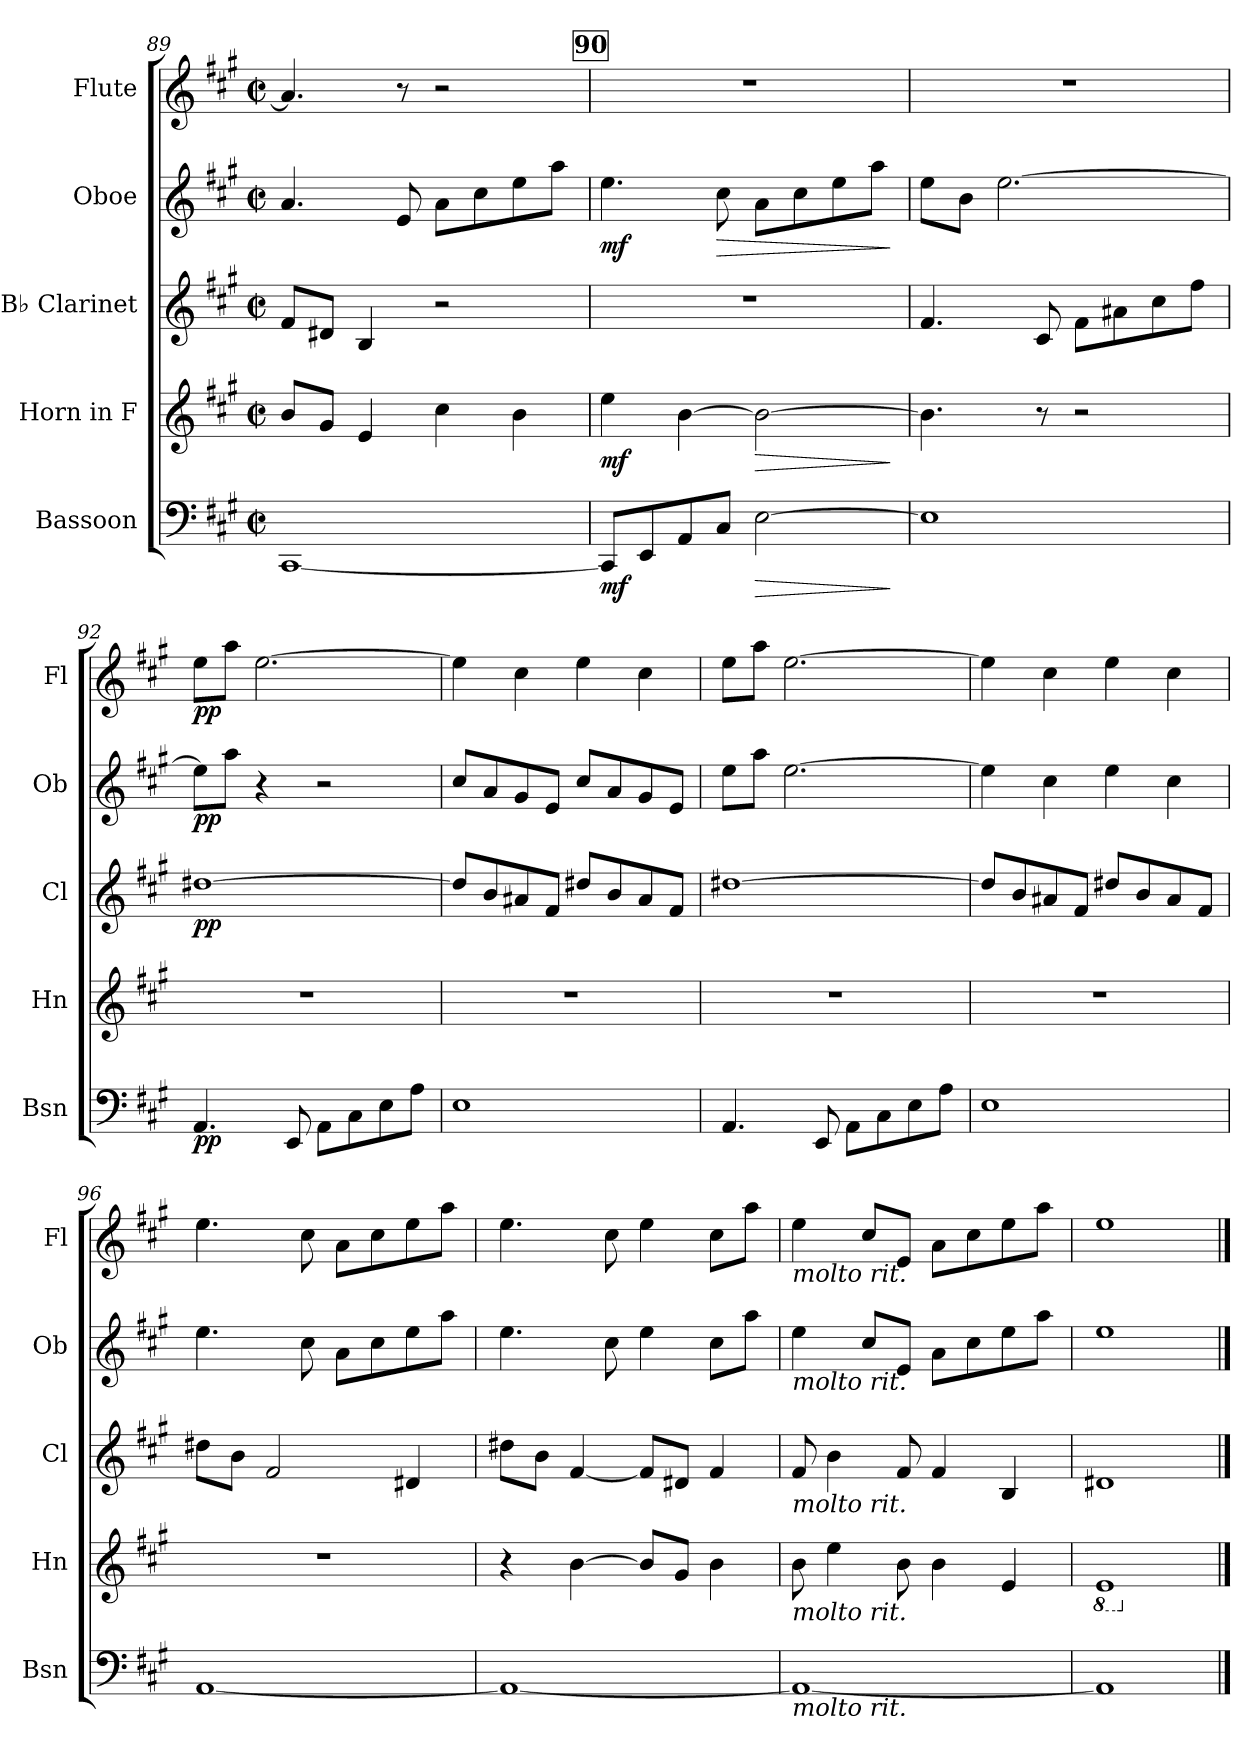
**kern	**dynam	**kern	**dynam	**kern	**dynam	**kern	**dynam	**kern	**dynam
*part5	*part5	*part4	*part4	*part3	*part3	*part2	*part2	*part1	*part1
*staff5	*staff5	*staff4	*staff4	*staff3	*staff3	*staff2	*staff2	*staff1	*staff1
*I"Bassoon	*	*I"Horn in F	*	*I"B♭ Clarinet	*	*I"Oboe	*	*I"Flute	*
*I'Bsn	*	*I'Hn	*	*I'Cl	*	*I'Ob	*	*I'Fl	*
*clefF4	*	*clefG2	*	*clefG2	*	*clefG2	*	*clefG2	*
*	*	*ITrd4c7	*	*ITrd1c2	*	*	*	*	*
*k[f#c#g#]	*	*k[f#c#]	*	*k[f#]	*	*k[f#c#g#]	*	*k[f#c#g#]	*
*M2/2	*	*M2/2	*	*M2/2	*	*M2/2	*	*M2/2	*
*met(c|)	*	*met(c|)	*	*met(c|)	*	*met(c|)	*	*met(c|)	*
=89	=89	=89	=89	=89	=89	=89	=89	=89	=89
[1CC#	.	8e/L	.	8e/L	.	4.a/	.	4.a/]	.
.	.	8c#/J	.	8c#X/J	.	.	.	.	.
.	.	4A/	.	4A/	.	.	.	.	.
.	.	.	.	.	.	8e/	.	8r	.
.	.	4f#\	.	2r	.	8a\L	.	2r	.
.	.	.	.	.	.	8cc#\	.	.	.
.	.	4e\	.	.	.	8ee\	.	.	.
.	.	.	.	.	.	8aa\J	.	.	.
!!LO:REH:place=s1:a:B:fs=14:t=90
=90	=90	=90	=90	=90	=90	=90	=90	=90	=90
!	!LO:DY:b	!	!LO:DY:b	!	!	!	!LO:DY:b	!	!
8CC#/L]	mf	4a\	mf	1r	.	4.ee\	mf	1r	.
8EE/	.	.	.	.	.	.	.	.	.
8AA/	.	[4e\	.	.	.	.	.	.	.
!	!	!	!	!	!	!	!LO:HP:b	!	!
8C#/J	.	.	.	.	.	8cc#\	>	.	.
!	!LO:HP:b	!	!LO:HP:b	!	!	!	!	!	!
[2E\	>	2e\_	>	.	.	8a\L	.	.	.
.	.	.	.	.	.	8cc#\	.	.	.
.	.	.	.	.	.	8ee\	.	.	.
.	.	.	.	.	.	8aa\J	.	.	.
.	]	.	]	.	.	.	]	.	.
=91	=91	=91	=91	=91	=91	=91	=91	=91	=91
1E]	.	4.e\]	.	4.e/	.	8ee\L	.	1r	.
.	.	.	.	.	.	8b\J	.	.	.
.	.	.	.	.	.	[2.ee\	.	.	.
.	.	8r	.	8B/	.	.	.	.	.
.	.	2r	.	8e\L	.	.	.	.	.
.	.	.	.	8g#X\	.	.	.	.	.
.	.	.	.	8b\	.	.	.	.	.
.	.	.	.	8ee\J	.	.	.	.	.
!!LO:PB:g=z
=92	=92	=92	=92	=92	=92	=92	=92	=92	=92
!	!LO:DY:b	!	!	!	!LO:DY:b	!	!LO:DY:b	!	!LO:DY:b
4.AA/	pp	1r	.	[1cc#X	pp	8ee\L]	pp	8ee\L	pp
.	.	.	.	.	.	8aa\J	.	8aa\J	.
.	.	.	.	.	.	4r	.	[2.ee\	.
8EE/	.	.	.	.	.	.	.	.	.
8AA\L	.	.	.	.	.	2r	.	.	.
8C#\	.	.	.	.	.	.	.	.	.
8E\	.	.	.	.	.	.	.	.	.
8A\J	.	.	.	.	.	.	.	.	.
=93	=93	=93	=93	=93	=93	=93	=93	=93	=93
1E	.	1r	.	8cc#/L]	.	8cc#/L	.	4ee\]	.
.	.	.	.	8a/	.	8a/	.	.	.
.	.	.	.	8g#X/	.	8g#/	.	4cc#\	.
.	.	.	.	8e/J	.	8e/J	.	.	.
.	.	.	.	8cc#X/L	.	8cc#/L	.	4ee\	.
.	.	.	.	8a/	.	8a/	.	.	.
.	.	.	.	8g#/	.	8g#/	.	4cc#\	.
.	.	.	.	8e/J	.	8e/J	.	.	.
=94	=94	=94	=94	=94	=94	=94	=94	=94	=94
4.AA/	.	1r	.	[1cc#X	.	8ee\L	.	8ee\L	.
.	.	.	.	.	.	8aa\J	.	8aa\J	.
.	.	.	.	.	.	[2.ee\	.	[2.ee\	.
8EE/	.	.	.	.	.	.	.	.	.
8AA\L	.	.	.	.	.	.	.	.	.
8C#\	.	.	.	.	.	.	.	.	.
8E\	.	.	.	.	.	.	.	.	.
8A\J	.	.	.	.	.	.	.	.	.
=95	=95	=95	=95	=95	=95	=95	=95	=95	=95
1E	.	1r	.	8cc#/L]	.	4ee\]	.	4ee\]	.
.	.	.	.	8a/	.	.	.	.	.
.	.	.	.	8g#X/	.	4cc#\	.	4cc#\	.
.	.	.	.	8e/J	.	.	.	.	.
.	.	.	.	8cc#X/L	.	4ee\	.	4ee\	.
.	.	.	.	8a/	.	.	.	.	.
.	.	.	.	8g#/	.	4cc#\	.	4cc#\	.
.	.	.	.	8e/J	.	.	.	.	.
=96	=96	=96	=96	=96	=96	=96	=96	=96	=96
[1AA	.	1r	.	8cc#X\L	.	4.ee\	.	4.ee\	.
.	.	.	.	8a\J	.	.	.	.	.
.	.	.	.	2e/	.	.	.	.	.
.	.	.	.	.	.	8cc#\	.	8cc#\	.
.	.	.	.	.	.	8a\L	.	8a\L	.
.	.	.	.	.	.	8cc#\	.	8cc#\	.
.	.	.	.	4c#X/	.	8ee\	.	8ee\	.
.	.	.	.	.	.	8aa\J	.	8aa\J	.
!!LO:LB:g=z
=97	=97	=97	=97	=97	=97	=97	=97	=97	=97
1AA_	.	4r	.	8cc#X\L	.	4.ee\	.	4.ee\	.
.	.	.	.	8a\J	.	.	.	.	.
.	.	[4e\	.	[4e/	.	.	.	.	.
.	.	.	.	.	.	8cc#\	.	8cc#\	.
.	.	8e/L]	.	8e/L]	.	4ee\	.	4ee\	.
.	.	8c#/J	.	8c#X/J	.	.	.	.	.
.	.	4e\	.	4e/	.	8cc#\L	.	8cc#\L	.
.	.	.	.	.	.	8aa\J	.	8aa\J	.
=98	=98	=98	=98	=98	=98	=98	=98	=98	=98
!	!	!	!	!	!	!	!	!LO:TX:b:i:t=molto rit.	!
!	!	!	!	!	!	!LO:TX:b:i:t=molto rit.	!	!	!
!	!	!	!	!LO:TX:b:i:t=molto rit.	!	!	!	!	!
!	!	!LO:TX:b:i:t=molto rit.	!	!	!	!	!	!	!
!LO:TX:b:i:t=molto rit.	!	!	!	!	!	!	!	!	!
1AA_	.	8e\	.	8e/	.	4ee\	.	4ee\	.
.	.	4a\	.	4a\	.	.	.	.	.
.	.	.	.	.	.	8cc#/L	.	8cc#/L	.
.	.	8e\	.	8e/	.	8e/J	.	8e/J	.
.	.	4e\	.	4e/	.	8a\L	.	8a\L	.
.	.	.	.	.	.	8cc#\	.	8cc#\	.
.	.	4A/	.	4A/	.	8ee\	.	8ee\	.
.	.	.	.	.	.	8aa\J	.	8aa\J	.
=99	=99	=99	=99	=99	=99	=99	=99	=99	=99
*	*	*8ba	*	*	*	*	*	*	*
1AA]	.	1AA	.	1c#X	.	1ee	.	1ee	.
*	*	*X8ba	*	*	*	*	*	*	*
==	==	==	==	==	==	==	==	==	==
*-	*-	*-	*-	*-	*-	*-	*-	*-	*-
